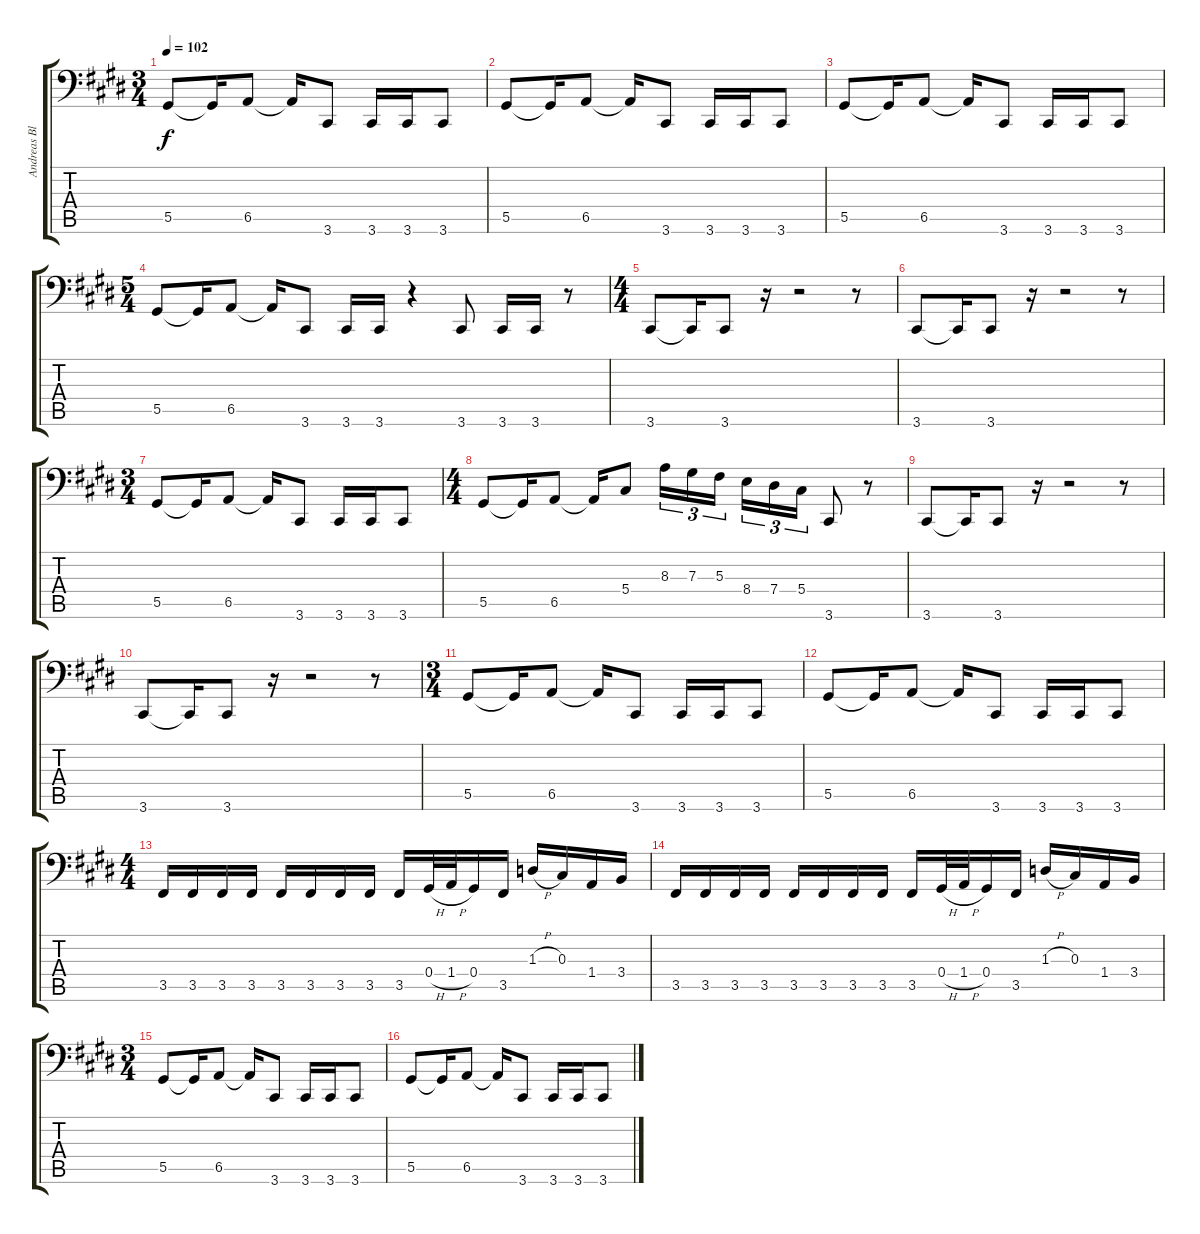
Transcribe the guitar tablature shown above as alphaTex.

\track ("Andreas Blomqvist" "Andreas Bl") {instrument electricbasspick}
\staff {score tabs}
\tuning (B2 Gb2 Db2 Ab1 Eb1 Bb0) {hide}
\ts (3 4)
\tempo 102
\clef f4
\ks c#minor
5.5.8{dy f} 5.5{t}.16 6.5.8 6.5{t}.16 3.6.8 3.6.16 3.6.16 3.6.8 |
5.5.8 5.5{t}.16 6.5.8 6.5{t}.16 3.6.8 3.6.16 3.6.16 3.6.8 |
5.5.8 5.5{t}.16 6.5.8 6.5{t}.16 3.6.8 3.6.16 3.6.16 3.6.8 |
\ts (5 4)
5.5.8 5.5{t}.16 6.5.8 6.5{t}.16 3.6.8 3.6.16 3.6.16 r.4 3.6.8 3.6.16 3.6.16 r.8 |
\ts (4 4)
3.6.8 3.6{t}.16 3.6.8 r.16 r.2 r.8 |
3.6.8 3.6{t}.16 3.6.8 r.16 r.2 r.8 |
\ts (3 4)
5.5.8 5.5{t}.16 6.5.8 6.5{t}.16 3.6.8 3.6.16 3.6.16 3.6.8 |
\ts (4 4)
5.5.8 5.5{t}.16 6.5.8 6.5{t}.16 5.4.8 8.3.16{tu (3 2)} 7.3.16{tu (3 2)} 5.3.16{tu (3 2)} 8.4.16{tu (3 2)} 7.4.16{tu (3 2)} 5.4.16{tu (3 2)} 3.6.8 r.8 |
3.6.8 3.6{t}.16 3.6.8 r.16 r.2 r.8 |
3.6.8 3.6{t}.16 3.6.8 r.16 r.2 r.8 |
\ts (3 4)
5.5.8 5.5{t}.16 6.5.8 6.5{t}.16 3.6.8 3.6.16 3.6.16 3.6.8 |
5.5.8 5.5{t}.16 6.5.8 6.5{t}.16 3.6.8 3.6.16 3.6.16 3.6.8 |
\ts (4 4)
3.5.16 3.5.16 3.5.16 3.5.16 3.5.16 3.5.16 3.5.16 3.5.16 3.5.16 0.4{h}.32 1.4{h}.32 0.4.16 3.5.16 1.3{h}.16 0.3.16 1.4.16 3.4.16 |
3.5.16 3.5.16 3.5.16 3.5.16 3.5.16 3.5.16 3.5.16 3.5.16 3.5.16 0.4{h}.32 1.4{h}.32 0.4.16 3.5.16 1.3{h}.16 0.3.16 1.4.16 3.4.16 |
\ts (3 4)
5.5.8 5.5{t}.16 6.5.8 6.5{t}.16 3.6.8 3.6.16 3.6.16 3.6.8 |
5.5.8 5.5{t}.16 6.5.8 6.5{t}.16 3.6.8 3.6.16 3.6.16 3.6.8
